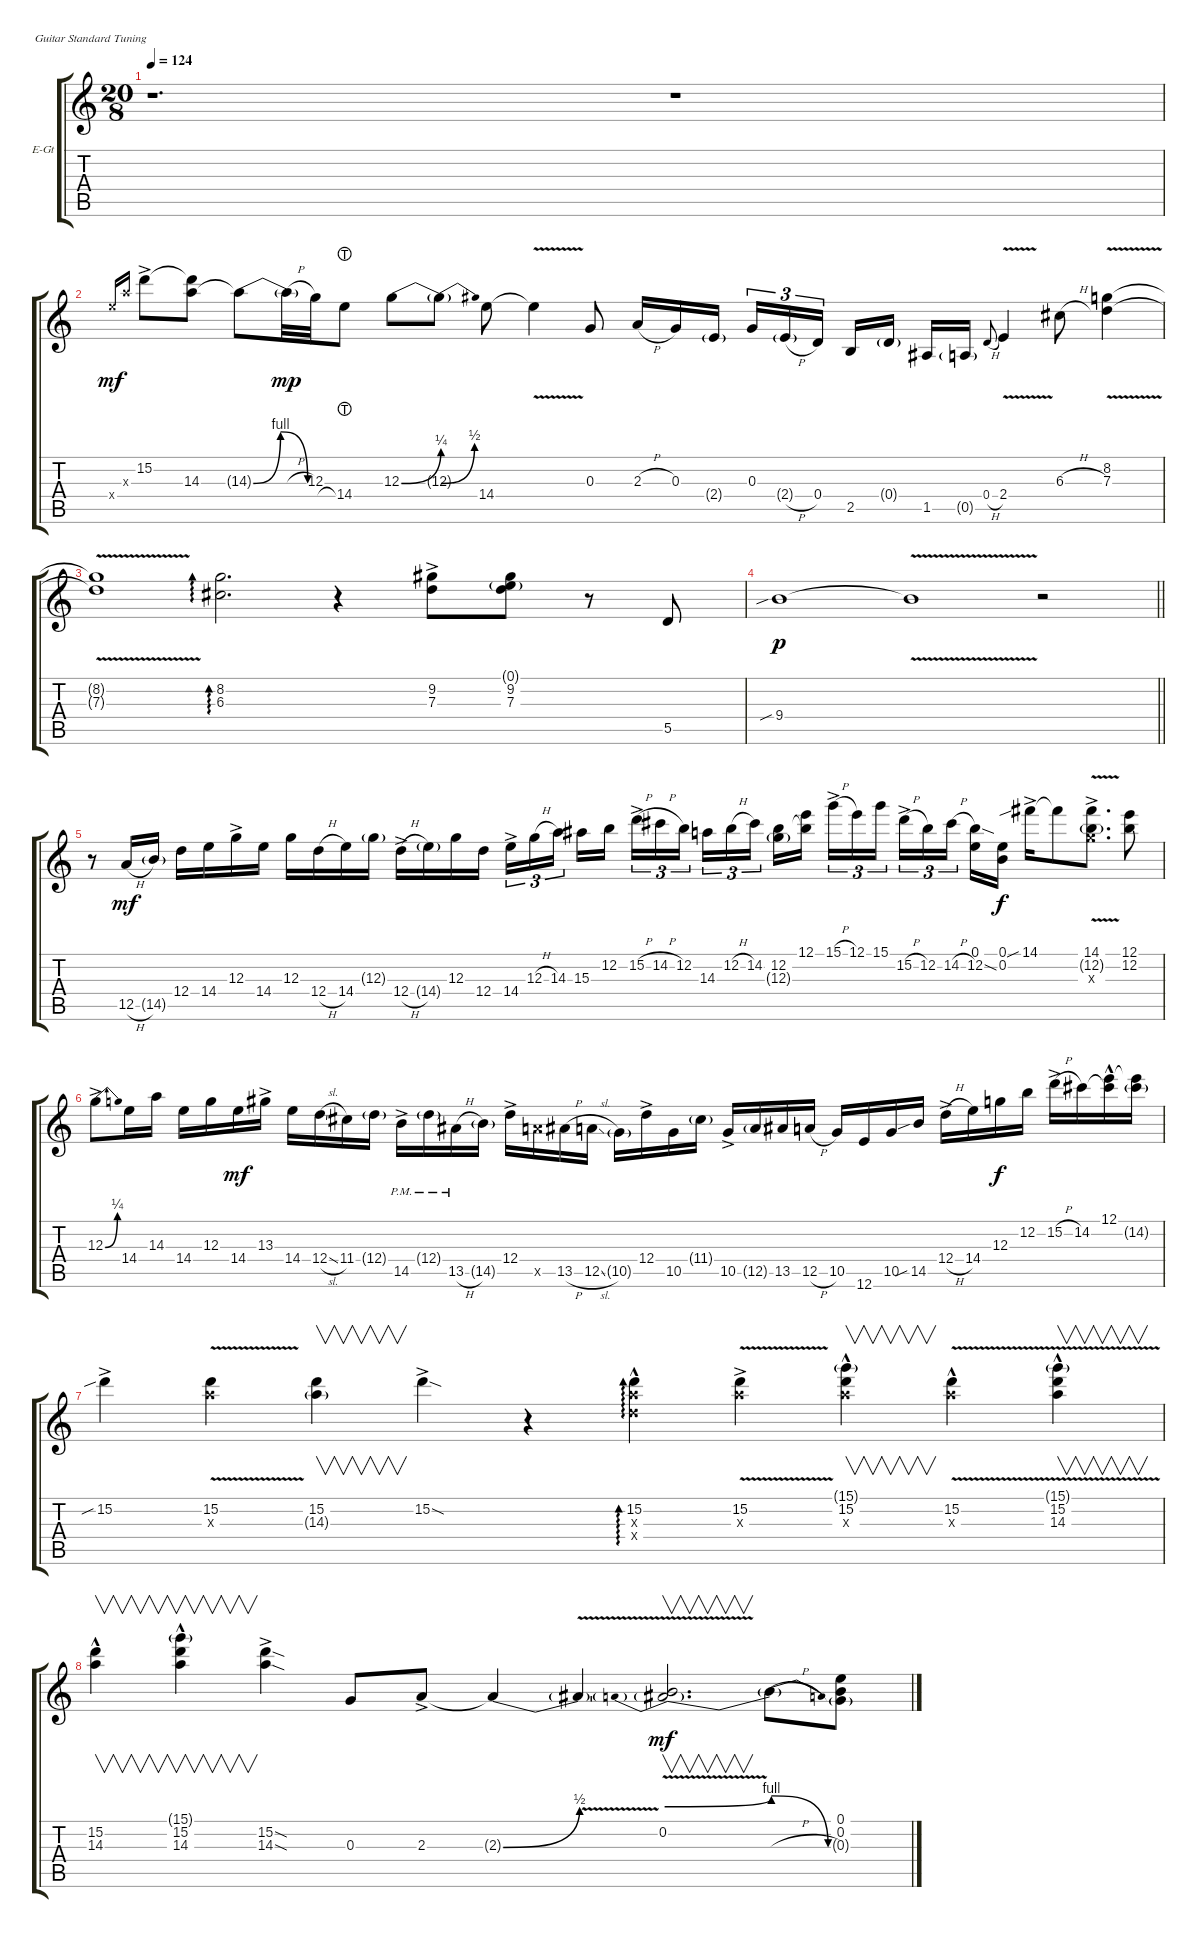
\bracketExtendMode groupsimilarinstruments
\firstSystemTrackNameOrientation horizontal
\otherSystemsTrackNameOrientation horizontal
\track ("Lead Guitar " "E-Gt") {instrument electricguitarclean}
\staff {score tabs}
\tuning (E4 B3 G3 D3 A2 E2)
\ts (20 8)
\tempo 124
\clef g2
\ks c
r.1{d dy mf} r.1 |
14.4{x}.16{gr onbeat} 14.3{x}.16{gr onbeat} 15.2{ac}.8 (14.3 15.2{t}).8 14.3{be (bendrelease 0 0 10.2 4 10.799999999999999 4 21.599999999999998 0) t}.8 14.3{h t}.32{dy mp} 12.3.32 14.4{lht}.8 12.3{be (bend 0 0 24 1)}.8 12.3{be (bend 0 0 13.2 2) t}.8 14.4.8 14.4{v t}.4 0.3.8 2.3{h}.16 0.3.16 2.4{g}.16 0.3.16{tu (3 2)} 2.4{h g}.16{tu (3 2)} 0.4.16{tu (3 2)} 2.5.16 0.4{g}.16 1.5.16 0.5{g}.16 0.4{h}.8{gr onbeat} 2.4{v}.4 6.3{h}.8 (8.2 7.3{v}).4 |
(8.2{t} 7.3{t}).1 (8.2 6.3).2{d ad 0} r.4 (9.2{ac} 7.3).8 (9.2 7.3 0.1{g}).8 r.8 5.5.8 |
\barLineRight lightlight
9.4{sib}.1{dy p} 9.4{v t}.1 r.2 |
r.8 12.5{h}.16{dy mf} 14.5{g}.16 12.4.16 14.4.16 12.3{ac}.16 14.4.16 12.3.16 12.4{h}.16 14.4.16 12.3{g}.16 12.4{h ac}.16 14.4{g}.16 12.3.16 12.4.16 14.4{ac}.16{tu (3 2)} 12.3{h}.16{tu (3 2)} 14.3.16{tu (3 2)} 15.3.16 12.2.16 15.2{h ac}.16{tu (3 2)} 14.2{h}.16{tu (3 2)} 12.2.16{tu (3 2)} 14.3.16{tu (3 2)} 12.2{h}.16{tu (3 2)} 14.2.16{tu (3 2)} (12.2 12.3{g}).16 (12.1 12.2{t}).16 15.1{h ac}.16{tu (3 2)} 12.1.16{tu (3 2)} 15.1.16{tu (3 2)} 15.2{h ac}.16{tu (3 2)} 12.2.16{tu (3 2)} 14.2{h}.16{tu (3 2)} (12.2{sod} 0.1).16 (0.1 0.2).16{dy f} 14.1{sib ac}.16 14.1{t}.8 (14.1{v ac} 12.2{g} 12.3{x}).8{d} (12.1 12.2).8 |
12.3{be (bend 0 0 15.6 1) ac}.8 14.4.16 14.3.16 14.4.16 12.3.16 14.4.16{dy mf} 13.3{ac}.16 14.4.16 12.4{sl}.16 11.4.16 12.4{g}.16 14.5{ac pm}.16 12.4{g pm}.16 13.5{h pm}.16 14.5{g}.16 12.4{ac}.16 12.5{x}.16 13.5{h}.16 12.5{sl}.16 10.5{g}.16 12.4{ac}.16 10.5.16 11.4{g}.16 10.5{ac}.16 12.5{g}.16 13.5.16 12.5{h}.16 10.5.16 12.6.16 10.5.16 14.5{sib}.16 12.4{h ac}.16 14.4.16 12.3.16{dy f} 12.2.16 15.2{h ac}.16 14.2.16 (12.1{hac} 14.2{t}).16 (14.2{g} 12.1{t}).16 |
15.2{sib ac}.4 (15.2{v} 14.3{x}).4 (15.2 14.3{g}).4{v} 15.2{sod ac}.4 r.4 (15.2{hac} 14.3{x} 12.4{x}).4{ad 0} (15.2{v ac} 14.3{x}).4 (15.2{hac} 14.3{x} 15.1{g}).4{v} (15.2{v hac} 14.3{x}).4 (15.2{hac} 14.3{v} 15.1{g}).4{v} |
(15.2{hac} 14.3).4{v} (15.2{hac} 14.3 15.1{g}).4{v} (15.2{sod ac} 14.3{sod}).4 0.3.8 2.3{ac}.8 2.3{be (bend 0 0 34.199999999999996 2) t}.4 2.3{v t}.4 (2.3{be (prebendbend 0 2 30 4) t} 0.2).2{v d dy mf} 2.3{be (release 0 4 15 0) h t}.8 (0.3{g} 0.1 0.2).8
